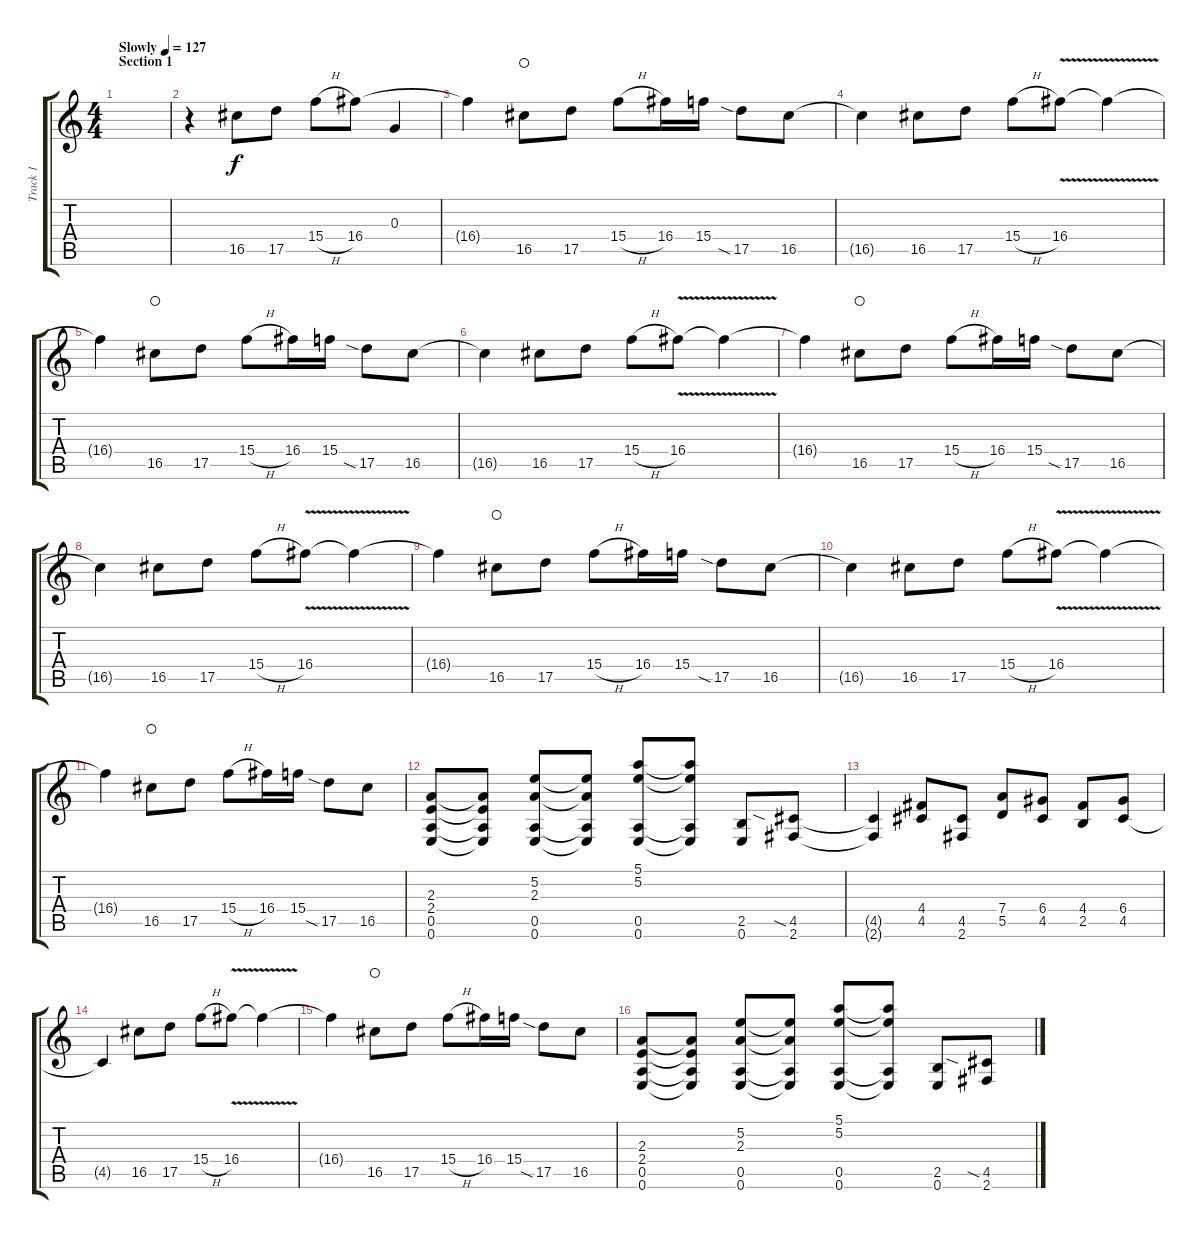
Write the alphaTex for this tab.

\track ("Track 1" "Track 1") {instrument distortionguitar}
\staff {score tabs}
\tuning (E4 B3 G3 D3 A2 E2) {hide}
\ts (4 4)
\section ("" "Section 1")
\tempo (127 "Slowly")
\clef g2
\ks c
|
r.4 16.5.8 17.5.8 15.4{h}.8 16.4.8 0.3.4 |
16.4{t}.4 16.5.8{waho} 17.5.8 15.4{h}.8 16.4.16 15.4.16 17.5{sia}.8 16.5.8 |
16.5{t}.4 16.5.8 17.5.8 15.4{h}.8 16.4{v}.8 16.4{t}.4 |
16.4{t}.4 16.5.8{waho} 17.5.8 15.4{h}.8 16.4.16 15.4.16 17.5{sia}.8 16.5.8 |
16.5{t}.4 16.5.8 17.5.8 15.4{h}.8 16.4{v}.8 16.4{t}.4 |
16.4{t}.4 16.5.8{waho} 17.5.8 15.4{h}.8 16.4.16 15.4.16 17.5{sia}.8 16.5.8 |
16.5{t}.4 16.5.8 17.5.8 15.4{h}.8 16.4{v}.8 16.4{t}.4 |
16.4{t}.4 16.5.8{waho} 17.5.8 15.4{h}.8 16.4.16 15.4.16 17.5{sia}.8 16.5.8 |
16.5{t}.4 16.5.8 17.5.8 15.4{h}.8 16.4{v}.8 16.4{t}.4 |
16.4{t}.4 16.5.8{waho} 17.5.8 15.4{h}.8 16.4.16 15.4.16 17.5{sia}.8 16.5.8 |
(2.3 2.4 0.5 0.6).8 (2.3{t} 2.4{t} 0.5{t} 0.6{t}).8 (5.2 2.3 0.5 0.6).8 (5.2{t} 2.3{t} 0.5{t} 0.6{t}).8 (5.1 5.2 0.5 0.6).8 (5.1{t} 5.2{t} 0.5{t} 0.6{t}).8 (2.5 0.6).8 (4.5{sia} 2.6).8 |
(4.5{t} 2.6{t}).4 (4.4 4.5).8 (4.5 2.6).8 (7.4 5.5).8 (6.4 4.5).8 (4.4 2.5).8 (6.4 4.5).8 |
4.5{t}.4 16.5.8 17.5.8 15.4{h}.8 16.4{v}.8 16.4{t}.4 |
16.4{t}.4 16.5.8{waho} 17.5.8 15.4{h}.8 16.4.16 15.4.16 17.5{sia}.8 16.5.8 |
(2.3 2.4 0.5 0.6).8 (2.3{t} 2.4{t} 0.5{t} 0.6{t}).8 (5.2 2.3 0.5 0.6).8 (5.2{t} 2.3{t} 0.5{t} 0.6{t}).8 (5.1 5.2 0.5 0.6).8 (5.1{t} 5.2{t} 0.5{t} 0.6{t}).8 (2.5 0.6).8 (4.5{sia} 2.6).8
